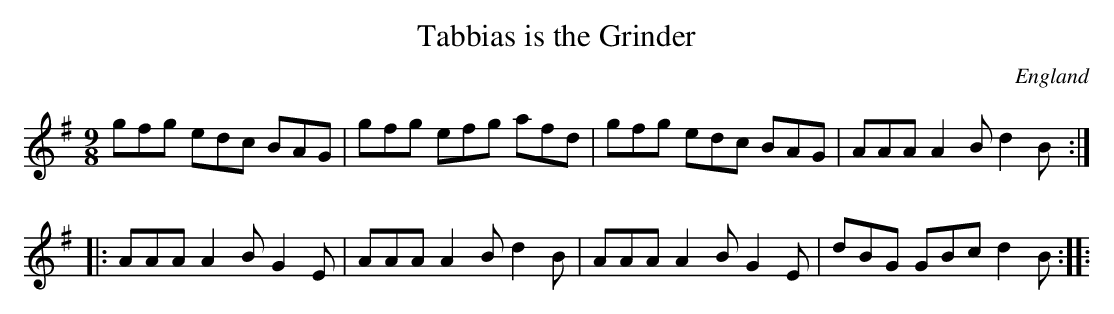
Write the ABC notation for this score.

X:1
T:Tabbias is the Grinder
L:1/8
M:9/8
O:England
K:G
gfg edc BAG | gfg efg afd | gfg edc BAG | AAA A2Bd2B ::
AAA A2B G2E | AAA A2B d2B | AAA A2B G2E | dBG GBc d2B ::
